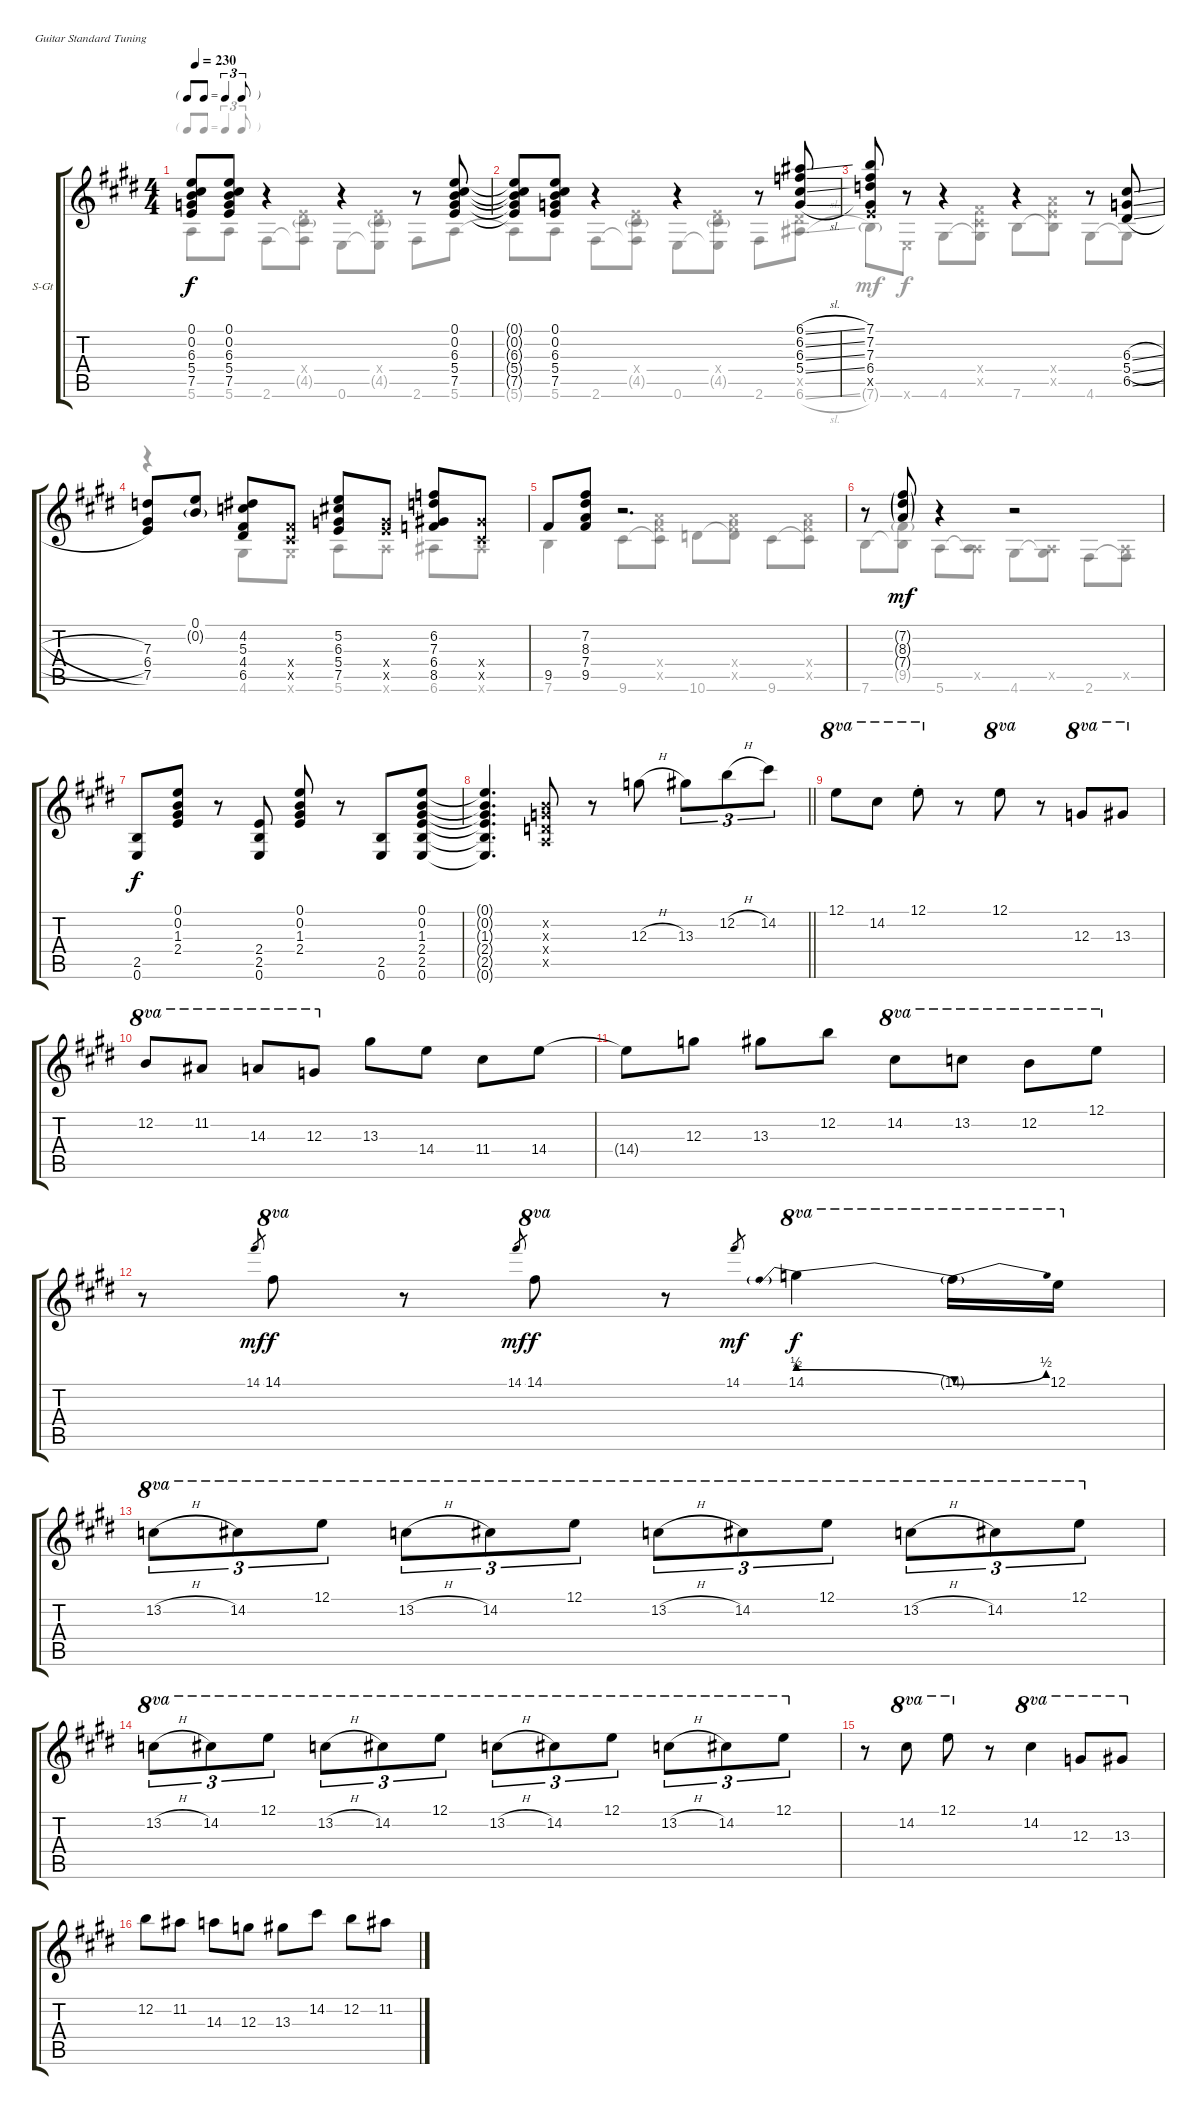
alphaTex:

\bracketExtendMode groupsimilarinstruments
\firstSystemTrackNameOrientation horizontal
\otherSystemsTrackNameOrientation horizontal
\track ("Tommy Emmanuel" "S-Gt") {instrument acousticguitarsteel}
\staff {score tabs}
\tuning (E4 B3 G3 D3 A2 E2)
\voice
\ts (4 4)
\tf triplet8th
\tempo 230
\clef g2
\ks e
(0.1{t} 0.2{t} 6.3{t} 5.4{t} 7.5{t}).8{dy f} (0.1 0.2 6.3 5.4 7.5).8 r.4 r.4 r.8 (0.1 0.2 6.3 5.4 7.5).8 |
\ks c#minor
(0.1{t} 0.2{t} 6.3{t} 5.4{t} 7.5{t}).8 (0.1 0.2 6.3 5.4 7.5).8 r.4 r.4 r.8 (6.1{sl} 6.2{sl} 6.3{sl} 5.4{sl}).8 |
(7.1 7.2 7.3 6.4 7.5{x}).8 r.8 r.4 r.4 r.8 (6.3{sl} 5.4{sl} 6.5{sl}).8 |
(7.3 6.4 7.5).8 (0.1 0.2{g}).8 (4.2 5.3 4.4 6.5).8 (4.4{x} 4.5{x}).8 (5.2 6.3 5.4 7.5).8 (5.4{x} 7.5{x}).8 (6.2 7.3 6.4 8.5).8 (6.4{x} 4.5{x}).8 |
\ks e
9.5.8 (7.2 8.3 7.4 9.5).8 r.2{d} |
\ks c#minor
r.8 (7.2{g} 8.3{g} 7.4{g}).8{dy mf} r.4 r.2 |
(2.5 0.6).8{dy f} (0.1 0.2 1.3 2.4).8 r.8 (2.4 2.5 0.6).8 (0.1 0.2 1.3 2.4).8 r.8 (2.5 0.6).8 (0.1 0.2 1.3 2.4 2.5 0.6).8 |
\barLineRight lightlight
(0.1{t} 0.2{t} 1.3{t} 2.4{t} 2.5{t} 0.6{t}).4{d} (0.2{x} 0.3{x} 0.4{x} 0.5{x}).8 r.8 12.3{h}.8 13.3.8{tu (3 2)} 12.2{h}.8{tu (3 2)} 14.2.8{tu (3 2)} |
\ks e
12.1.8{ot 8va} 14.2.8{ot 8va} 12.1{st}.8{ot 8va} r.8 12.1.8{ot 8va} r.8 12.3.8{ot 8va} 13.3.8{ot 8va} |
\ks c#minor
12.2.8{ot 8va} 11.2.8{ot 8va} 14.3.8{ot 8va} 12.3.8{ot 8va} 13.3.8 14.4.8 11.4.8 14.4.8 |
14.4{t}.8 12.3.8 13.3.8 12.2.8 14.2.8{ot 8va} 13.2.8{ot 8va} 12.2.8{ot 8va} 12.1.8{ot 8va} |
r.8 14.1.8{gr dy mf} 14.1.8{ot 8va dy f} r.8 14.1.8{gr dy mf} 14.1.8{ot 8va dy f} r.8 14.1.8{gr dy mf} 14.1{be (prebendrelease 0 2 60 0)}.4{ot 8va dy f} 14.1{be (bend 0 0 60 2) t}.16{ot 8va} 12.1.16{ot 8va} |
\ks e
13.2{h}.8{tu (3 2) ot 8va} 14.2.8{tu (3 2) ot 8va} 12.1.8{tu (3 2) ot 8va} 13.2{h}.8{tu (3 2) ot 8va} 14.2.8{tu (3 2) ot 8va} 12.1.8{tu (3 2) ot 8va} 13.2{h}.8{tu (3 2) ot 8va} 14.2.8{tu (3 2) ot 8va} 12.1.8{tu (3 2) ot 8va} 13.2{h}.8{tu (3 2) ot 8va} 14.2.8{tu (3 2) ot 8va} 12.1.8{tu (3 2) ot 8va} |
\ks c#minor
13.2{h}.8{tu (3 2) ot 8va} 14.2.8{tu (3 2) ot 8va} 12.1.8{tu (3 2) ot 8va} 13.2{h}.8{tu (3 2) ot 8va} 14.2.8{tu (3 2) ot 8va} 12.1.8{tu (3 2) ot 8va} 13.2{h}.8{tu (3 2) ot 8va} 14.2.8{tu (3 2) ot 8va} 12.1.8{tu (3 2) ot 8va} 13.2{h}.8{tu (3 2) ot 8va} 14.2.8{tu (3 2) ot 8va} 12.1.8{tu (3 2) ot 8va} |
r.8 14.2.8{ot 8va} 12.1.8{ot 8va} r.8 14.2.4{ot 8va} 12.3.8{ot 8va} 13.3.8{ot 8va} |
12.2.8 11.2.8 14.3.8 12.3.8 13.3.8 14.2.8 12.2.8 11.2.8
\voice
\clef g2
\ottava regular
\simile none
\ks e
5.6{t}.8{dy f} 5.6.8 2.6.8 (2.4{x} 4.5{g} 2.6{t}).8 0.6.8 (2.4{x} 4.5{g} 0.6{t}).8 2.6.8 5.6.8 |
\ks c#minor
5.6{t}.8 5.6.8 2.6.8 (2.4{x} 4.5{g} 2.6{t}).8 0.6.8 (2.4{x} 4.5{g} 0.6{t}).8 2.6.8 (6.5{x} 6.6{sl}).8 |
7.6{g}.8{dy mf} 0.6{x}.8{dy f} 4.6.8 (4.4{x} 4.5{x} 4.6{t}).8 7.6.8 (7.4{x} 7.5{x} 7.6{t}).8 4.6.8 4.6{t}.8 |
r.4 4.6.8 4.6{x}.8 5.6.8 5.6{x}.8 6.6.8 6.6{x}.8 |
\ks e
7.6.4 9.6.8 (7.4{x} 9.5{x} 9.6{t}).8 10.6.8 (7.4{x} 9.5{x} 10.6{t}).8 9.6.8 (7.4{x} 9.5{x} 9.6{t}).8 |
\ks c#minor
7.6.8 (9.5{g} 7.6{t}).8 5.6.8 (0.5{x} 5.6{t}).8 4.6.8 (0.5{x} 4.6{t}).8 2.6.8 (0.5{x} 2.6{t}).8 |
|
\barLineRight lightlight
|
\ks e
|
\ks c#minor
|
|
|
\ks e
|
\ks c#minor
|
|
